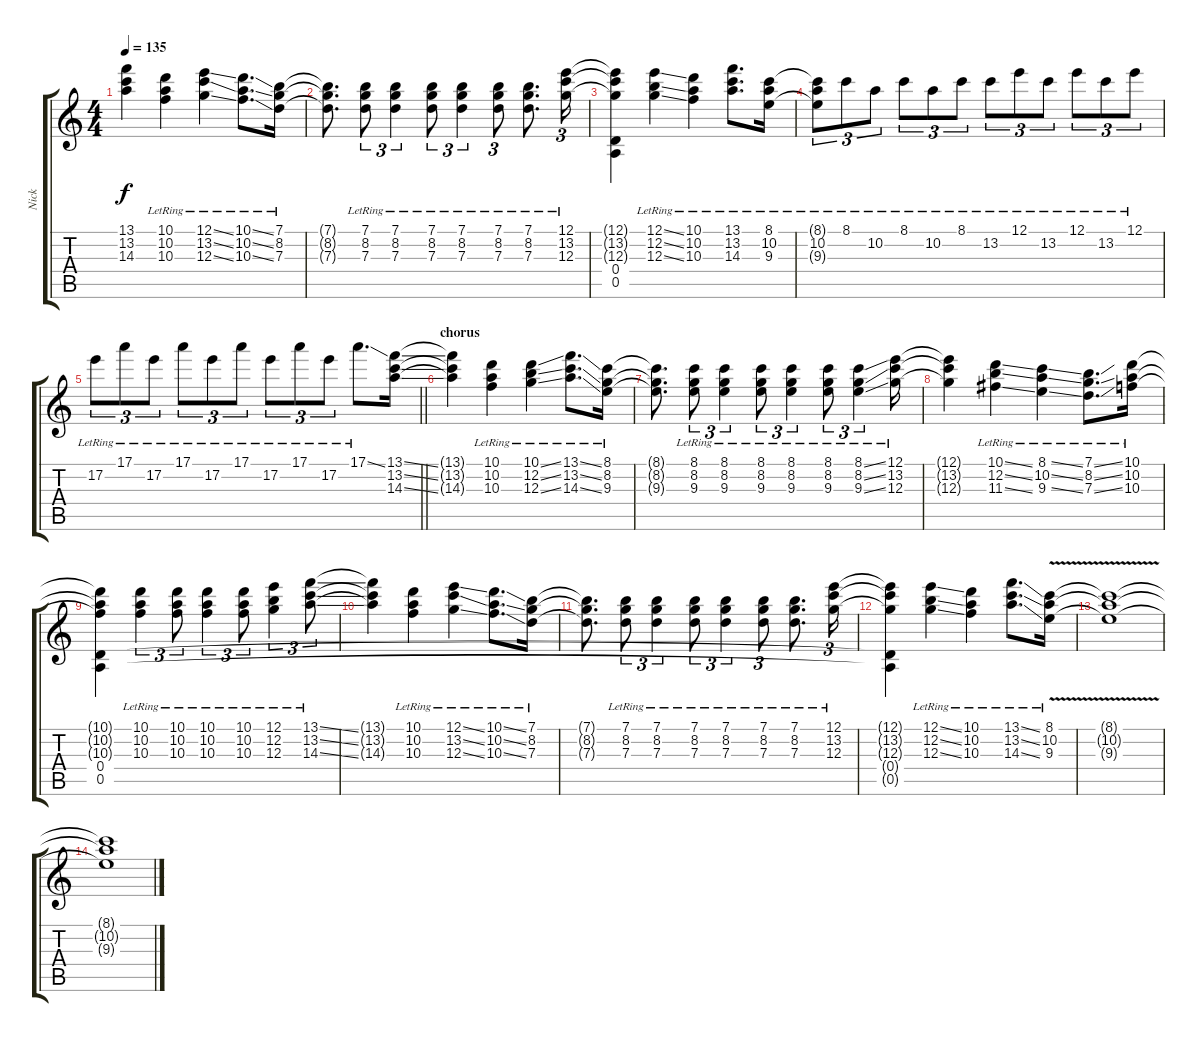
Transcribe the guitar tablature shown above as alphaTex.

\track ("Nick" "Nick") {instrument electricguitarjazz}
\staff {score tabs}
\tuning (E4 B3 G3 D3 A2 E2) {hide}
\ts (4 4)
\tempo 135
\clef g2
\ks c
(13.1{t} 13.2{t} 14.3{t}).4{dy f} (10.1{lr} 10.2{lr} 10.3{lr}).4 (12.1{ss lr} 13.2{ss lr} 12.3{ss lr}).4 (10.1{ss lr} 10.2{ss lr} 10.3{ss lr}).8{d} (7.1{lr} 8.2{lr} 7.3{lr}).16 |
(7.1{t} 8.2{t} 7.3{t}).8{d} (7.1{lr} 8.2{lr} 7.3{lr}).8{tu (3 2)} (7.1{lr} 8.2{lr} 7.3{lr}).4{tu (3 2)} (7.1{lr} 8.2{lr} 7.3{lr}).8{tu (3 2)} (7.1{lr} 8.2{lr} 7.3{lr}).4{tu (3 2)} (7.1{lr} 8.2{lr} 7.3{lr}).8{tu (3 2)} (7.1{lr} 8.2{lr} 7.3{lr}).8{d} (12.1{lr} 13.2{lr} 12.3{lr}).16{tu (3 2)} |
(12.1{t} 13.2{t} 12.3{t} 0.4{t} 0.5{t}).4 (12.1{ss lr} 12.2{ss lr} 12.3{ss lr}).4 (10.1{lr} 10.2{lr} 10.3{lr}).4 (13.1{lr} 13.2{lr} 14.3{lr}).8{d} (8.1{lr} 10.2 9.3).16 |
(8.1{t} 10.2{lr} 9.3{t}).8{tu (3 2)} 8.1{lr}.8{tu (3 2)} 10.2{lr}.8{tu (3 2)} 8.1{lr}.8{tu (3 2)} 10.2{lr}.8{tu (3 2)} 8.1{lr}.8{tu (3 2)} 13.2{lr}.8{tu (3 2)} 12.1{lr}.8{tu (3 2)} 13.2{lr}.8{tu (3 2)} 12.1{lr}.8{tu (3 2)} 13.2{lr}.8{tu (3 2)} 12.1{lr}.8{tu (3 2)} |
\barLineRight lightlight
17.2{lr}.8{tu (3 2)} 17.1{lr}.8{tu (3 2)} 17.2{lr}.8{tu (3 2)} 17.1{lr}.8{tu (3 2)} 17.2{lr}.8{tu (3 2)} 17.1{lr}.8{tu (3 2)} 17.2{lr}.8{tu (3 2)} 17.1{lr}.8{tu (3 2)} 17.2{lr}.8{tu (3 2)} 17.1{ss lr}.8{d} (13.1{ss} 13.2{ss} 14.3{ss}).16 |
\section ("" "chorus")
(13.1{t} 13.2{t} 14.3{t}).4 (10.1{lr} 10.2{lr} 10.3{lr}).4 (10.1{ss lr} 12.2{ss lr} 12.3{ss lr}).4 (13.1{ss lr} 13.2{ss lr} 14.3{ss lr}).8{d} (8.1{lr} 8.2{lr} 9.3{lr}).16 |
(8.1{t} 8.2{t} 9.3{t}).8{d} (8.1{lr} 8.2{lr} 9.3{lr}).8{tu (3 2)} (8.1{lr} 8.2{lr} 9.3{lr}).4{tu (3 2)} (8.1{lr} 8.2{lr} 9.3{lr}).8{tu (3 2)} (8.1{lr} 8.2{lr} 9.3{lr}).4{tu (3 2)} (8.1{lr} 8.2{lr} 9.3{lr}).8{tu (3 2)} (8.1{ss lr} 8.2{ss lr} 9.3{ss lr}).4{tu (3 2)} (12.1{lr} 13.2{lr} 12.3{lr}).16 |
(12.1{t} 13.2{t} 12.3{t}).4 (10.1{ss lr} 12.2{ss lr} 11.3{ss lr}).4 (8.1{ss lr} 10.2{ss lr} 9.3{ss lr}).4 (7.1{ss lr} 8.2{ss lr} 7.3{ss lr}).8{d} (10.1{lr} 10.2{lr} 10.3{lr}).16 |
(10.1{t} 10.2{t} 10.3{t} 0.4 0.5).4 (10.1{lr} 10.2{lr} 10.3{lr}).4{tu (3 2)} (10.1{lr} 10.2{lr} 10.3{lr}).8{tu (3 2)} (10.1{lr} 10.2{lr} 10.3{lr}).4{tu (3 2)} (10.1{lr} 10.2{lr} 10.3{lr}).8{tu (3 2)} (12.1{lr} 12.2{lr} 12.3{lr}).4{tu (3 2)} (13.1{ss lr} 13.2{ss lr} 14.3{ss lr}).8{tu (3 2)} |
(13.1{t} 13.2{t} 14.3{t}).4 (10.1{lr} 10.2{lr} 10.3{lr}).4 (12.1{ss lr} 13.2{ss lr} 12.3{ss lr}).4 (10.1{ss lr} 10.2{ss lr} 10.3{ss lr}).8{d} (7.1{lr} 8.2{lr} 7.3{lr}).16 |
(7.1{t} 8.2{t} 7.3{t}).8{d} (7.1{lr} 8.2{lr} 7.3{lr}).8{tu (3 2)} (7.1{lr} 8.2{lr} 7.3{lr}).4{tu (3 2)} (7.1{lr} 8.2{lr} 7.3{lr}).8{tu (3 2)} (7.1{lr} 8.2{lr} 7.3{lr}).4{tu (3 2)} (7.1{lr} 8.2{lr} 7.3{lr}).8{tu (3 2)} (7.1{lr} 8.2{lr} 7.3{lr}).8{d} (12.1{lr} 13.2{lr} 12.3{lr}).16{tu (3 2)} |
(12.1{t} 13.2{t} 12.3{t} 0.4{t} 0.5{t}).4 (12.1{ss lr} 12.2{ss lr} 12.3{ss lr}).4 (10.1{lr} 10.2{lr} 10.3{lr}).4 (13.1{ss lr} 13.2{ss lr} 14.3{ss lr}).8{d} (8.1{lr} 10.2{lr} 9.3{v lr}).16 |
(8.1{t} 10.2{t} 9.3{t}).1 |
(8.1{t} 10.2{t} 9.3{t}).1
